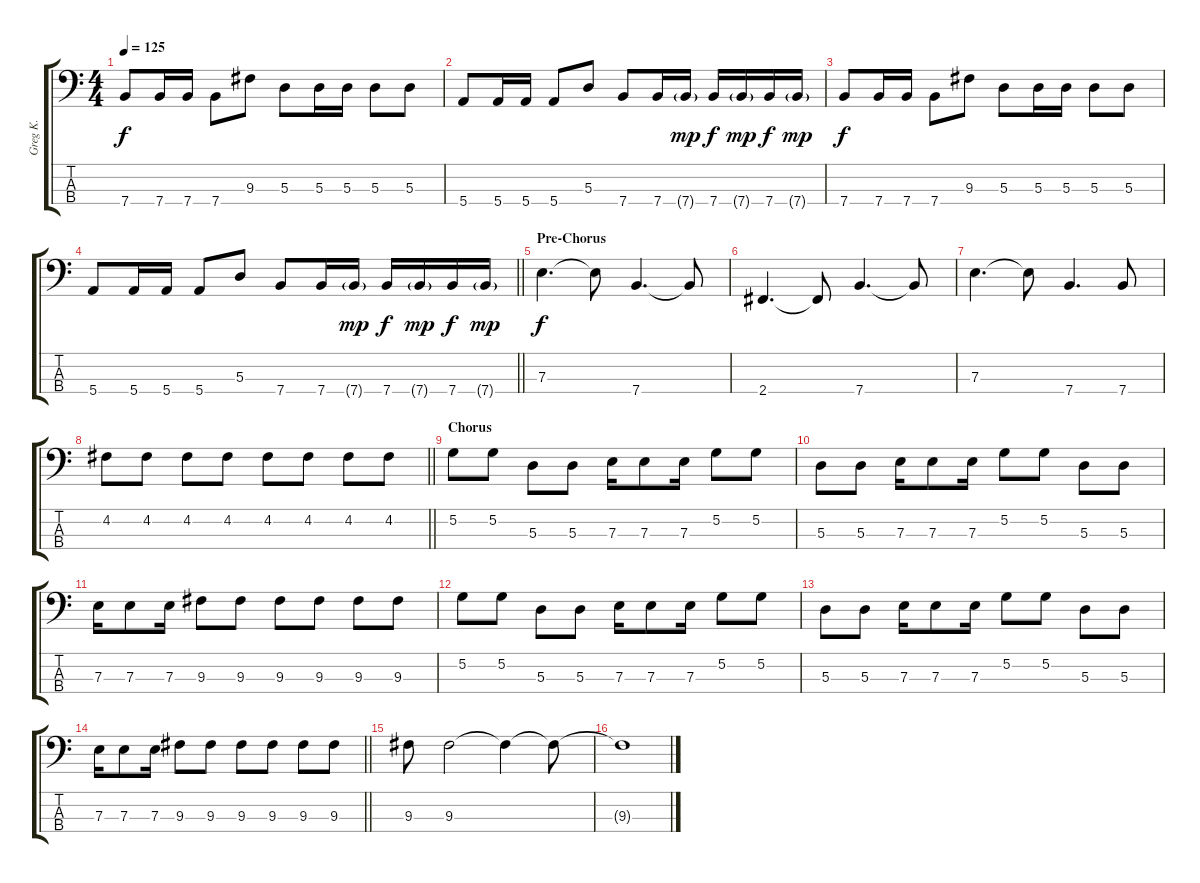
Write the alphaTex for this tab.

\track ("Greg K." "Greg K.") {instrument electricbasspick}
\staff {score tabs}
\tuning (G2 D2 A1 E1) {hide}
\ts (4 4)
\tempo 125
\clef f4
\ks c
7.4.8{dy f} 7.4.16 7.4.16 7.4.8 9.3.8 5.3.8 5.3.16 5.3.16 5.3.8 5.3.8 |
5.4.8 5.4.16 5.4.16 5.4.8 5.3.8 7.4.8 7.4.16 7.4{g}.16{dy mp} 7.4.16{dy f} 7.4{g}.16{dy mp} 7.4.16{dy f} 7.4{g}.16{dy mp} |
7.4.8{dy f} 7.4.16 7.4.16 7.4.8 9.3.8 5.3.8 5.3.16 5.3.16 5.3.8 5.3.8 |
\barLineRight lightlight
5.4.8 5.4.16 5.4.16 5.4.8 5.3.8 7.4.8 7.4.16 7.4{g}.16{dy mp} 7.4.16{dy f} 7.4{g}.16{dy mp} 7.4.16{dy f} 7.4{g}.16{dy mp} |
\section ("" "Pre-Chorus")
7.3.4{d dy f} 7.3{t}.8 7.4.4{d} 7.4{t}.8 |
2.4.4{d} 2.4{t}.8 7.4.4{d} 7.4{t}.8 |
7.3.4{d} 7.3{t}.8 7.4.4{d} 7.4.8 |
\barLineRight lightlight
4.2.8 4.2.8 4.2.8 4.2.8 4.2.8 4.2.8 4.2.8 4.2.8 |
\section ("" "Chorus")
5.2.8 5.2.8 5.3.8 5.3.8 7.3.16 7.3.8 7.3.16 5.2.8 5.2.8 |
5.3.8 5.3.8 7.3.16 7.3.8 7.3.16 5.2.8 5.2.8 5.3.8 5.3.8 |
7.3.16 7.3.8 7.3.16 9.3.8 9.3.8 9.3.8 9.3.8 9.3.8 9.3.8 |
5.2.8 5.2.8 5.3.8 5.3.8 7.3.16 7.3.8 7.3.16 5.2.8 5.2.8 |
5.3.8 5.3.8 7.3.16 7.3.8 7.3.16 5.2.8 5.2.8 5.3.8 5.3.8 |
\barLineRight lightlight
7.3.16 7.3.8 7.3.16 9.3.8 9.3.8 9.3.8 9.3.8 9.3.8 9.3.8 |
9.3.8 9.3.2 9.3{t}.4 9.3{t}.8 |
9.3{t}.1
